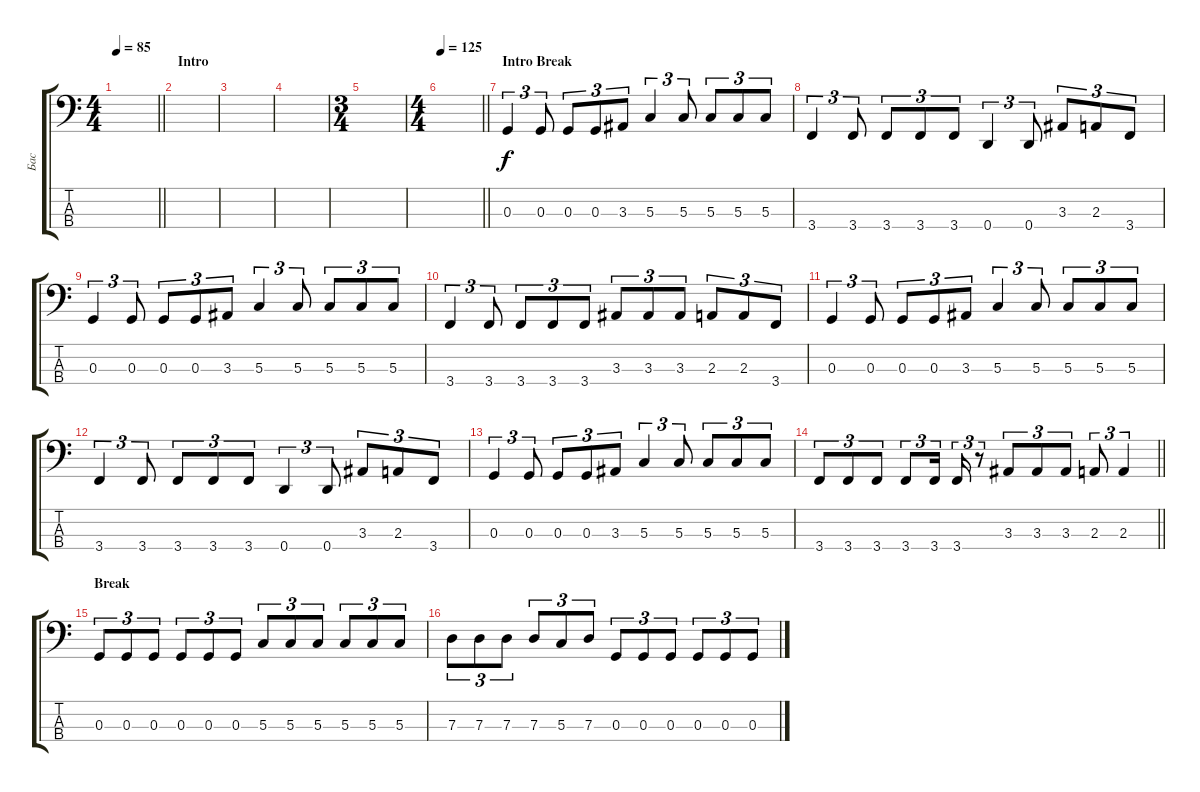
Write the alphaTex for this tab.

\track ("Бас" "Бас") {instrument electricbassfinger}
\staff {score tabs}
\tuning (F2 C2 G1 D1) {hide}
\ts (4 4)
\tempo 85
\clef f4
\barLineRight lightlight
\ks c
|
\section ("" "Intro")
|
|
|
\ts (3 4)
|
\ts (4 4)
\tempo 125
\barLineRight lightlight
|
\section ("" "Intro Break")
0.3.4{tu (3 2)} 0.3.8{tu (3 2)} 0.3.8{tu (3 2)} 0.3.8{tu (3 2)} 3.3.8{tu (3 2)} 5.3.4{tu (3 2)} 5.3.8{tu (3 2)} 5.3.8{tu (3 2)} 5.3.8{tu (3 2)} 5.3.8{tu (3 2)} |
3.4.4{tu (3 2)} 3.4.8{tu (3 2)} 3.4.8{tu (3 2)} 3.4.8{tu (3 2)} 3.4.8{tu (3 2)} 0.4.4{tu (3 2)} 0.4.8{tu (3 2)} 3.3.8{tu (3 2)} 2.3.8{tu (3 2)} 3.4.8{tu (3 2)} |
0.3.4{tu (3 2)} 0.3.8{tu (3 2)} 0.3.8{tu (3 2)} 0.3.8{tu (3 2)} 3.3.8{tu (3 2)} 5.3.4{tu (3 2)} 5.3.8{tu (3 2)} 5.3.8{tu (3 2)} 5.3.8{tu (3 2)} 5.3.8{tu (3 2)} |
3.4.4{tu (3 2)} 3.4.8{tu (3 2)} 3.4.8{tu (3 2)} 3.4.8{tu (3 2)} 3.4.8{tu (3 2)} 3.3.8{tu (3 2)} 3.3.8{tu (3 2)} 3.3.8{tu (3 2)} 2.3.8{tu (3 2)} 2.3.8{tu (3 2)} 3.4.8{tu (3 2)} |
0.3.4{tu (3 2)} 0.3.8{tu (3 2)} 0.3.8{tu (3 2)} 0.3.8{tu (3 2)} 3.3.8{tu (3 2)} 5.3.4{tu (3 2)} 5.3.8{tu (3 2)} 5.3.8{tu (3 2)} 5.3.8{tu (3 2)} 5.3.8{tu (3 2)} |
3.4.4{tu (3 2)} 3.4.8{tu (3 2)} 3.4.8{tu (3 2)} 3.4.8{tu (3 2)} 3.4.8{tu (3 2)} 0.4.4{tu (3 2)} 0.4.8{tu (3 2)} 3.3.8{tu (3 2)} 2.3.8{tu (3 2)} 3.4.8{tu (3 2)} |
0.3.4{tu (3 2)} 0.3.8{tu (3 2)} 0.3.8{tu (3 2)} 0.3.8{tu (3 2)} 3.3.8{tu (3 2)} 5.3.4{tu (3 2)} 5.3.8{tu (3 2)} 5.3.8{tu (3 2)} 5.3.8{tu (3 2)} 5.3.8{tu (3 2)} |
\barLineRight lightlight
3.4.8{tu (3 2)} 3.4.8{tu (3 2)} 3.4.8{tu (3 2)} 3.4.8{tu (3 2)} 3.4.16{tu (3 2)} 3.4.16{tu (3 2)} r.8{tu (3 2)} 3.3.8{tu (3 2)} 3.3.8{tu (3 2)} 3.3.8{tu (3 2)} 2.3.8{tu (3 2)} 2.3.4{tu (3 2)} |
\section ("" "Break")
0.3.8{tu (3 2)} 0.3.8{tu (3 2)} 0.3.8{tu (3 2)} 0.3.8{tu (3 2)} 0.3.8{tu (3 2)} 0.3.8{tu (3 2)} 5.3.8{tu (3 2)} 5.3.8{tu (3 2)} 5.3.8{tu (3 2)} 5.3.8{tu (3 2)} 5.3.8{tu (3 2)} 5.3.8{tu (3 2)} |
7.3.8{tu (3 2)} 7.3.8{tu (3 2)} 7.3.8{tu (3 2)} 7.3.8{tu (3 2)} 5.3.8{tu (3 2)} 7.3.8{tu (3 2)} 0.3.8{tu (3 2)} 0.3.8{tu (3 2)} 0.3.8{tu (3 2)} 0.3.8{tu (3 2)} 0.3.8{tu (3 2)} 0.3.8{tu (3 2)}
